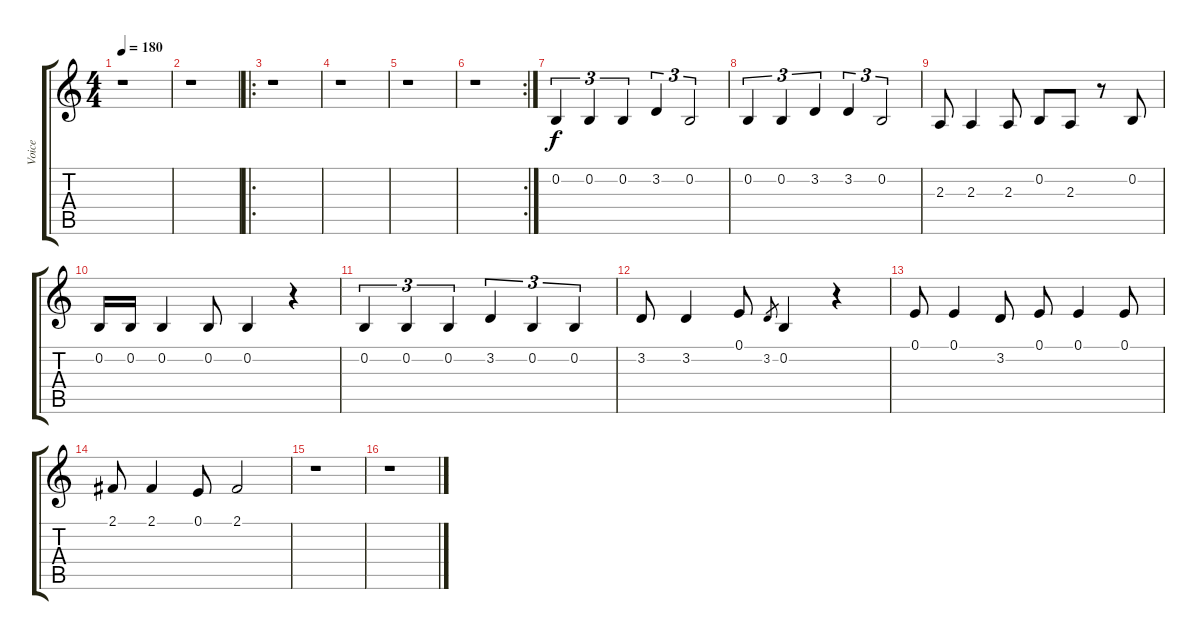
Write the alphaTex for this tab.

\track ("Voice" "Voice") {instrument oboe}
\staff {score tabs}
\tuning (E4 B3 G3 D3 A2 E2) {hide}
\ts (4 4)
\tempo 180
\clef g2
\ks c
r.1{dy f} |
r.1 |
\ro
r.1 |
r.1 |
r.1 |
\rc 2
r.1 |
0.2.4{tu (3 2)} 0.2.4{tu (3 2)} 0.2.4{tu (3 2)} 3.2.4{tu (3 2)} 0.2.2{tu (3 2)} |
0.2.4{tu (3 2)} 0.2.4{tu (3 2)} 3.2.4{tu (3 2)} 3.2.4{tu (3 2)} 0.2.2{tu (3 2)} |
2.3.8 2.3.4 2.3.8 0.2.8 2.3.8 r.8 0.2.8 |
0.2.16 0.2.16 0.2.4 0.2.8 0.2.4 r.4 |
0.2.4{tu (3 2)} 0.2.4{tu (3 2)} 0.2.4{tu (3 2)} 3.2.4{tu (3 2)} 0.2.4{tu (3 2)} 0.2.4{tu (3 2)} |
3.2.8 3.2.4 0.1.8 3.2.8{gr} 0.2.4 r.4 |
0.1.8 0.1.4 3.2.8 0.1.8 0.1.4 0.1.8 |
2.1.8 2.1.4 0.1.8 2.1.2 |
r.1 |
r.1
